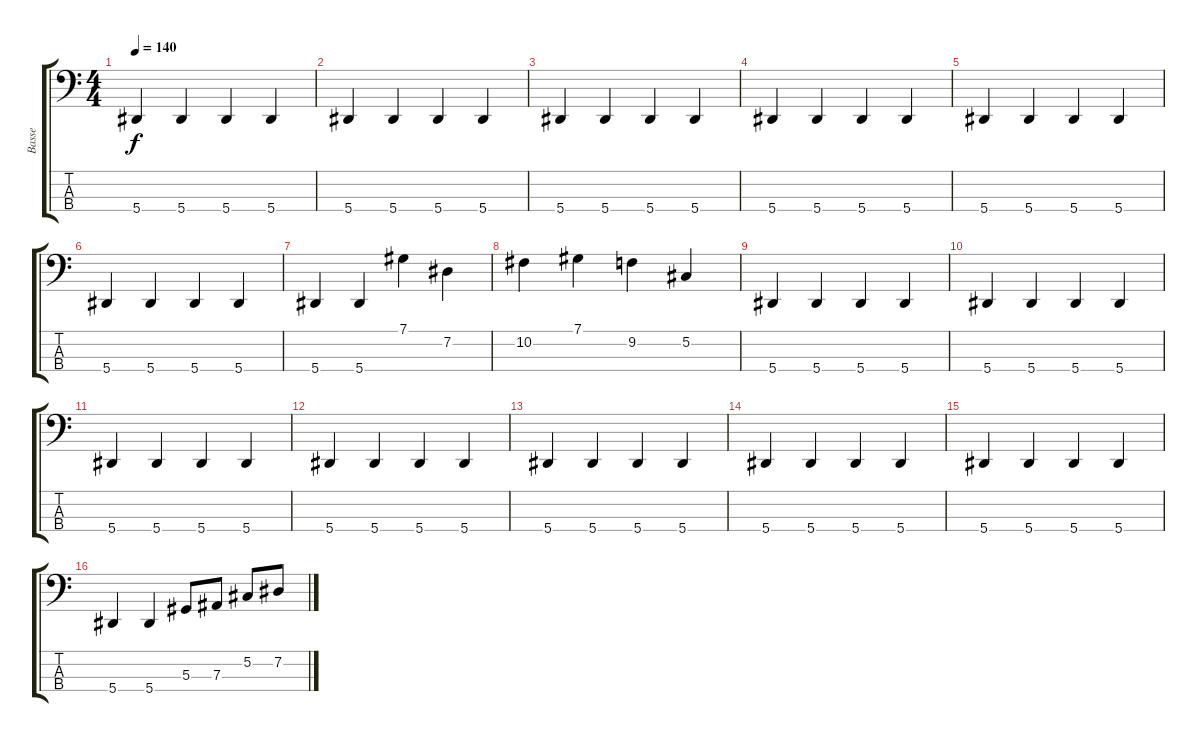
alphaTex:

\track ("Basse" "Basse") {instrument electricbasspick}
\staff {score tabs}
\tuning (Db2 Ab1 Eb1 Bb0) {hide}
\ts (4 4)
\tempo 140
\clef f4
\ks c
5.4.4{dy f} 5.4.4 5.4.4 5.4.4 |
5.4.4 5.4.4 5.4.4 5.4.4 |
5.4.4 5.4.4 5.4.4 5.4.4 |
5.4.4 5.4.4 5.4.4 5.4.4 |
5.4.4 5.4.4 5.4.4 5.4.4 |
5.4.4 5.4.4 5.4.4 5.4.4 |
5.4.4 5.4.4 7.1.4 7.2.4 |
10.2.4 7.1.4 9.2.4 5.2.4 |
5.4.4 5.4.4 5.4.4 5.4.4 |
5.4.4 5.4.4 5.4.4 5.4.4 |
5.4.4 5.4.4 5.4.4 5.4.4 |
5.4.4 5.4.4 5.4.4 5.4.4 |
5.4.4 5.4.4 5.4.4 5.4.4 |
5.4.4 5.4.4 5.4.4 5.4.4 |
5.4.4 5.4.4 5.4.4 5.4.4 |
5.4.4 5.4.4 5.3.8 7.3.8 5.2.8 7.2.8
